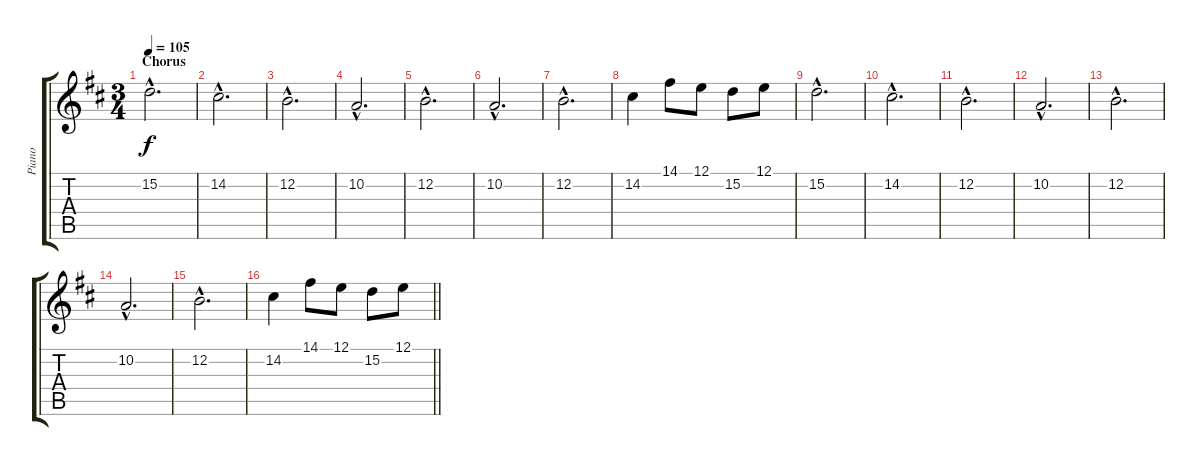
\track ("Piano" "Piano") {instrument electricpiano1}
\staff {score tabs}
\tuning (E4 B3 G3 D3 A2 E2) {hide}
\ts (3 4)
\section ("" "Chorus")
\tempo 105
\clef g2
\ks d
15.2{hac}.2{d dy f} |
14.2{hac}.2{d} |
12.2{hac}.2{d} |
10.2{hac}.2{d} |
12.2{hac}.2{d} |
10.2{hac}.2{d} |
12.2{hac}.2{d} |
14.2.4 14.1.8 12.1.8 15.2.8 12.1.8 |
15.2{hac}.2{d} |
14.2{hac}.2{d} |
12.2{hac}.2{d} |
10.2{hac}.2{d} |
12.2{hac}.2{d} |
10.2{hac}.2{d} |
12.2{hac}.2{d} |
\barLineRight lightlight
14.2.4 14.1.8 12.1.8 15.2.8 12.1.8
